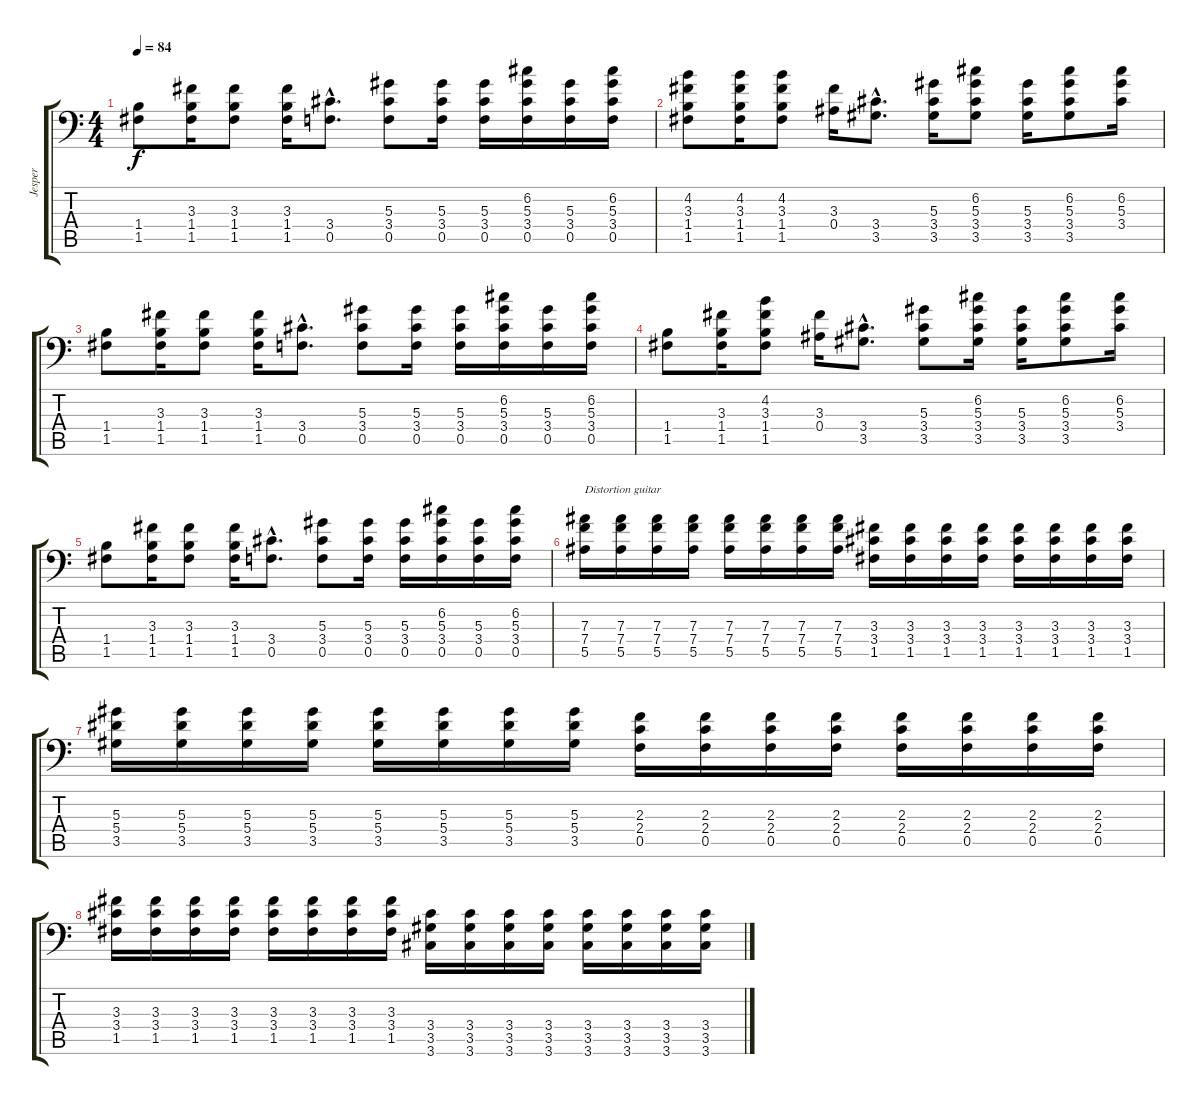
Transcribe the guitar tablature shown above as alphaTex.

\track ("Jesper" "Jesper") {instrument electricguitarclean}
\staff {score tabs}
\tuning (C4 G3 Eb3 Bb2 F2 Bb1) {hide}
\ts (4 4)
\tempo 84
\clef f4
\ks c
(1.4 1.5).8{dy f} (3.3 1.4 1.5).16 (3.3 1.4 1.5).8 (3.3 1.4 1.5).16 (3.4{hac} 0.5{hac}).8{d} (5.3 3.4 0.5).8 (5.3 3.4 0.5).16 (5.3 3.4 0.5).16 (6.2 5.3 3.4 0.5).16 (5.3 3.4 0.5).16 (6.2 5.3 3.4 0.5).16 |
(4.2 3.3 1.4 1.5).8 (4.2 3.3 1.4 1.5).16 (4.2 3.3 1.4 1.5).8 (3.3 0.4).16 (3.4{hac} 3.5{hac}).8{d} (5.3 3.4 3.5).16 (6.2 5.3 3.4 3.5).8 (5.3 3.4 3.5).16 (6.2 5.3 3.4 3.5).8 (6.2 5.3 3.4).16 |
(1.4 1.5).8 (3.3 1.4 1.5).16 (3.3 1.4 1.5).8 (3.3 1.4 1.5).16 (3.4{hac} 0.5{hac}).8{d} (5.3 3.4 0.5).8 (5.3 3.4 0.5).16 (5.3 3.4 0.5).16 (6.2 5.3 3.4 0.5).16 (5.3 3.4 0.5).16 (6.2 5.3 3.4 0.5).16 |
(1.4 1.5).8 (3.3 1.4 1.5).16 (4.2 3.3 1.4 1.5).8 (3.3 0.4).16 (3.4{hac} 3.5{hac}).8{d} (5.3 3.4 3.5).8 (6.2 5.3 3.4 3.5).16 (5.3 3.4 3.5).16 (6.2 5.3 3.4 3.5).8 (6.2 5.3 3.4).16 |
(1.4 1.5).8 (3.3 1.4 1.5).16 (3.3 1.4 1.5).8 (3.3 1.4 1.5).16 (3.4{hac} 0.5{hac}).8{d} (5.3 3.4 0.5).8 (5.3 3.4 0.5).16 (5.3 3.4 0.5).16 (6.2 5.3 3.4 0.5).16 (5.3 3.4 0.5).16 (6.2 5.3 3.4 0.5).16 |
(7.3 7.4 5.5).16{txt "Distortion guitar" volume 16 instrument distortionguitar} (7.3 7.4 5.5).16 (7.3 7.4 5.5).16 (7.3 7.4 5.5).16 (7.3 7.4 5.5).16 (7.3 7.4 5.5).16 (7.3 7.4 5.5).16 (7.3 7.4 5.5).16 (3.3 3.4 1.5).16 (3.3 3.4 1.5).16 (3.3 3.4 1.5).16 (3.3 3.4 1.5).16 (3.3 3.4 1.5).16 (3.3 3.4 1.5).16 (3.3 3.4 1.5).16 (3.3 3.4 1.5).16 |
(5.3 5.4 3.5).16 (5.3 5.4 3.5).16 (5.3 5.4 3.5).16 (5.3 5.4 3.5).16 (5.3 5.4 3.5).16 (5.3 5.4 3.5).16 (5.3 5.4 3.5).16 (5.3 5.4 3.5).16 (2.3 2.4 0.5).16 (2.3 2.4 0.5).16 (2.3 2.4 0.5).16 (2.3 2.4 0.5).16 (2.3 2.4 0.5).16 (2.3 2.4 0.5).16 (2.3 2.4 0.5).16 (2.3 2.4 0.5).16 |
(3.3 3.4 1.5).16 (3.3 3.4 1.5).16 (3.3 3.4 1.5).16 (3.3 3.4 1.5).16 (3.3 3.4 1.5).16 (3.3 3.4 1.5).16 (3.3 3.4 1.5).16 (3.3 3.4 1.5).16 (3.4 3.5 3.6).16 (3.4 3.5 3.6).16 (3.4 3.5 3.6).16 (3.4 3.5 3.6).16 (3.4 3.5 3.6).16 (3.4 3.5 3.6).16 (3.4 3.5 3.6).16 (3.4 3.5 3.6).16
